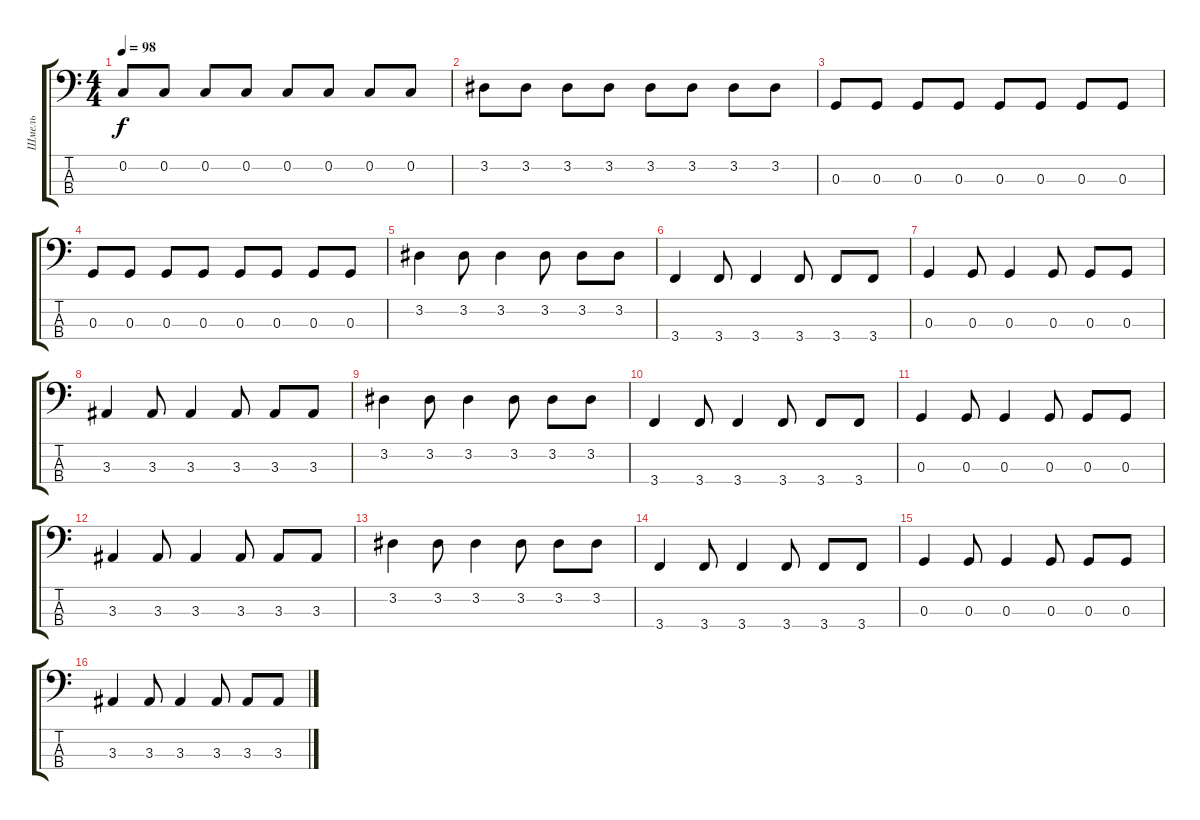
\track ("Шмель" "Шмель") {instrument electricbassfinger}
\staff {score tabs}
\tuning (F2 C2 G1 D1) {hide}
\ts (4 4)
\tempo 98
\clef f4
\ks c
0.2.8{dy f} 0.2.8 0.2.8 0.2.8 0.2.8 0.2.8 0.2.8 0.2.8 |
3.2.8 3.2.8 3.2.8 3.2.8 3.2.8 3.2.8 3.2.8 3.2.8 |
0.3.8 0.3.8 0.3.8 0.3.8 0.3.8 0.3.8 0.3.8 0.3.8 |
0.3.8 0.3.8 0.3.8 0.3.8 0.3.8 0.3.8 0.3.8 0.3.8 |
3.2.4 3.2.8 3.2.4 3.2.8 3.2.8 3.2.8 |
3.4.4 3.4.8 3.4.4 3.4.8 3.4.8 3.4.8 |
0.3.4 0.3.8 0.3.4 0.3.8 0.3.8 0.3.8 |
3.3.4 3.3.8 3.3.4 3.3.8 3.3.8 3.3.8 |
3.2.4 3.2.8 3.2.4 3.2.8 3.2.8 3.2.8 |
3.4.4 3.4.8 3.4.4 3.4.8 3.4.8 3.4.8 |
0.3.4 0.3.8 0.3.4 0.3.8 0.3.8 0.3.8 |
3.3.4 3.3.8 3.3.4 3.3.8 3.3.8 3.3.8 |
3.2.4 3.2.8 3.2.4 3.2.8 3.2.8 3.2.8 |
3.4.4 3.4.8 3.4.4 3.4.8 3.4.8 3.4.8 |
0.3.4 0.3.8 0.3.4 0.3.8 0.3.8 0.3.8 |
3.3.4 3.3.8 3.3.4 3.3.8 3.3.8 3.3.8
